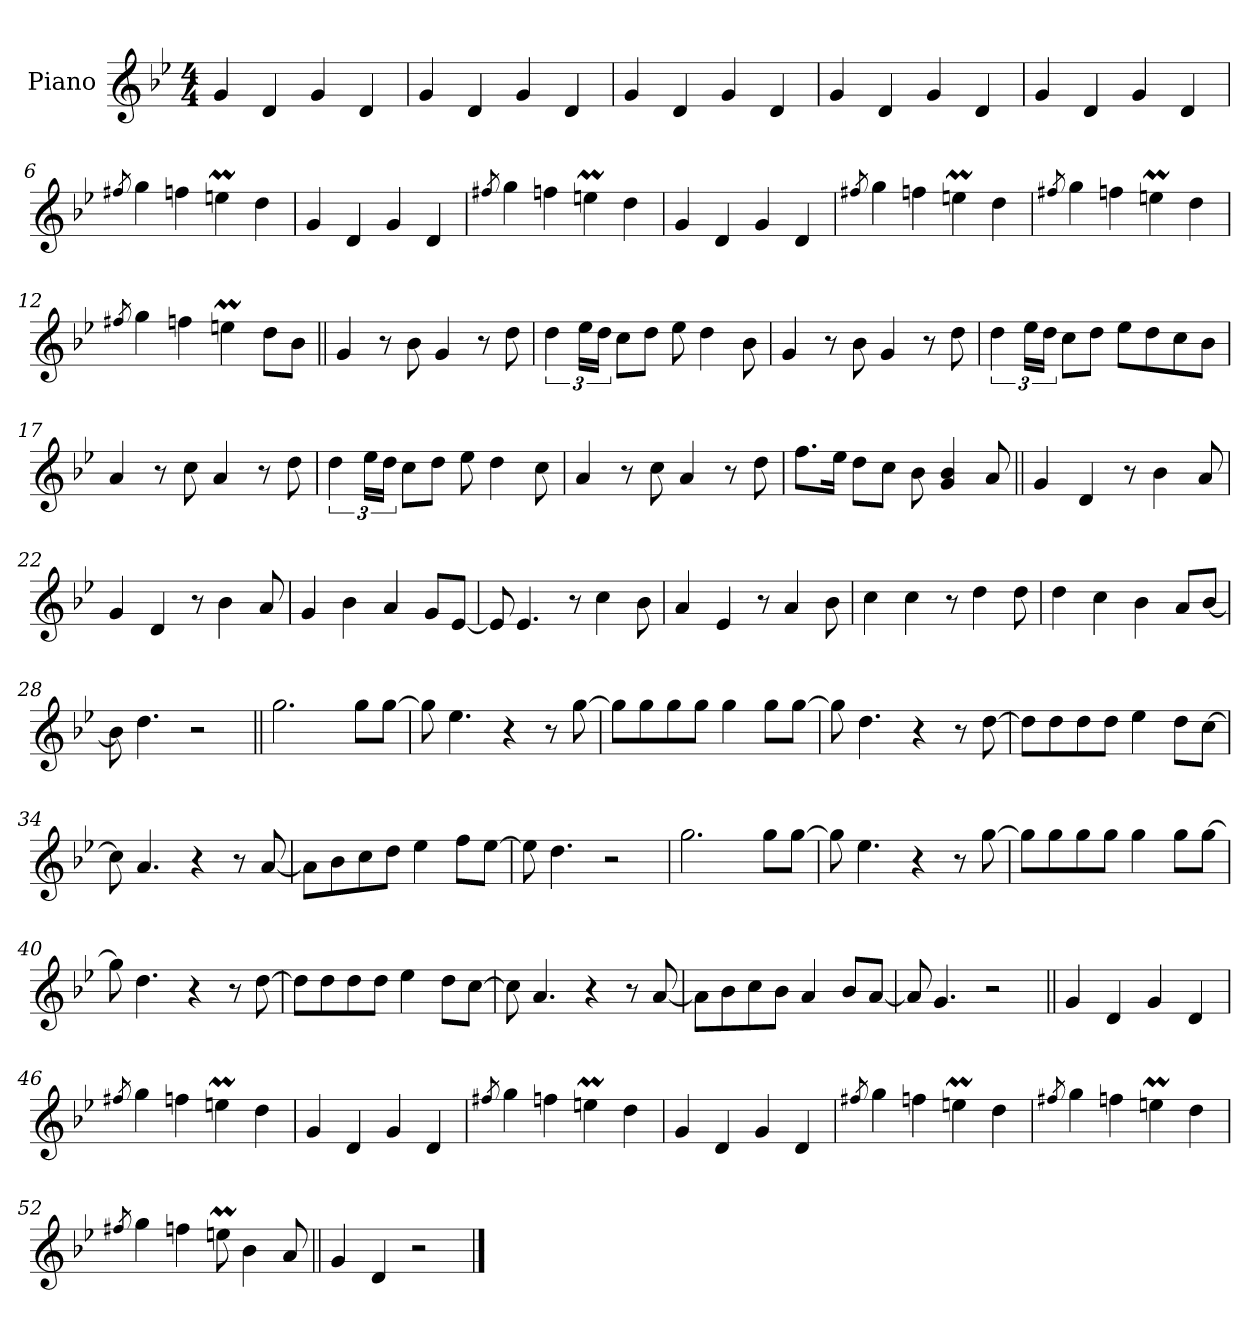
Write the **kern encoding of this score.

**kern
*part1
*staff1
*I"Piano
*I'Pno.
*clefG2
*k[b-e-]
*M4/4
*MM180
=1
4g!
4d!
4g!
4d!
=2
4g!
4d!
4g!
4d!
=3
4g!
4d!
4g!
4d!
=4
4g!
4d!
4g!
4d!
=5
4g!
4d!
4g!
4d!
=6
8qff#X
4gg!
4ffn!
4eenm!
4dd!
=7
4g!
4d!
4g!
4d!
=8
8qff#X
4gg!
4ffn!
4eenm!
4dd!
=9
4g!
4d!
4g!
4d!
=10
8qff#X
4gg!
4ffn!
4eenm!
4dd!
=11
8qff#X
4gg!
4ffn!
4eenm!
4dd!
=12
8qff#X
4gg!
4ffn!
4eenm!
8dd!L
8b-J
=13||
4g
8r
8b-
4g
8r
8dd
=14
6dd
24ee-LL
24ddJJ
8ccL
8ddJ
8ee-
4dd
8b-
=15
4g
8r
8b-
4g
8r
8dd
=16
6dd
24ee-LL
24ddJJ
8ccL
8ddJ
8ee-L
8dd
8cc
8b-J
=17
4a
8r
8cc
4a
8r
8dd
=18
6dd
24ee-LL
24ddJJ
8ccL
8ddJ
8ee-
4dd
8cc
=19
4a
8r
8cc
4a
8r
8dd
=20
8.ffL
16ee-Jk
8ddL
8ccJ
8b-
4g 4b-
8a
=21||
4g
4d
8r
4b-
8a
=22
4g
4d
8r
4b-
8a
=23
4g
4b-
4a
8gL
[8e-J
=24
8e-]
4.e-
8r
4cc
8b-
=25
4a
4e-
8r
4a
8b-
=26
4cc
4cc
8r
4dd
8dd
=27
4dd
4cc
4b-
8aL
[8b-J
=28
8b-]
4.dd
2r
=29||
2.gg
8ggL
[8ggJ
=30
8gg]
4.ee-
4r
8r
[8gg
=31
8ggL]
8gg
8gg
8ggJ
4gg
8ggL
[8ggJ
=32
8gg]
4.dd
4r
8r
[8dd
=33
8ddL]
8dd
8dd
8ddJ
4ee-
8ddL
[8ccJ
=34
8cc]
4.a
4r
8r
[8a
=35
8aL]
8b-
8cc
8ddJ
4ee-
8ffL
[8ee-J
=36
8ee-]
4.dd
2r
=37
2.gg
8ggL
[8ggJ
=38
8gg]
4.ee-
4r
8r
[8gg
=39
8ggL]
8gg
8gg
8ggJ
4gg
8ggL
[8ggJ
=40
8gg]
4.dd
4r
8r
[8dd
=41
8ddL]
8dd
8dd
8ddJ
4ee-
8ddL
[8ccJ
=42
8cc]
4.a
4r
8r
[8a
=43
8aL]
8b-
8cc
8b-J
4a
8b-L
[8aJ
=44
8a]
4.g
2r
=45||
4g!
4d!
4g!
4d!
=46
8qff#X
4gg!
4ffn!
4eenm!
4dd!
=47
4g!
4d!
4g!
4d!
=48
8qff#X
4gg!
4ffn!
4eenm!
4dd!
=49
4g!
4d!
4g!
4d!
=50
8qff#X
4gg!
4ffn!
4eenm!
4dd!
=51
8qff#X
4gg!
4ffn!
4eenm!
4dd!
=52
8qff#X
4gg!
4ffn!
8eenm!
4b-
8a
=53||
4g
4d
2r
==
*-
